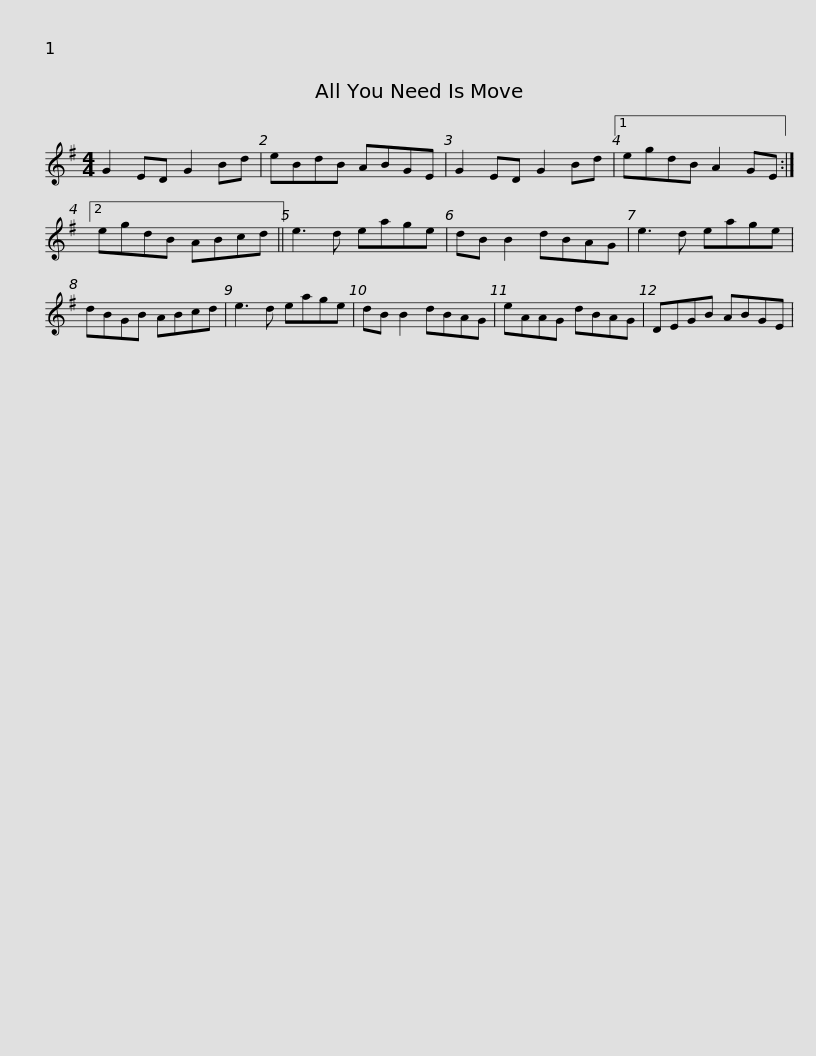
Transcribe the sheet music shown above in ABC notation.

X:1
L:1/8
M:4/4
I:linebreak $
K:G
V:1 treble
V:1
 G2 ED G2 Bd | eBdB ABGE | G2 ED G2 Bd |1 egdB A2 GE :|2 egdB ABcd || %5
 e3 d eage |$ dB B2 dBAG | e3 d eage | dBGB ABcd | e3 d eage | %10
 dB B2 dBAG | eAAG dBAG |$ DEGB ABGE | %13
